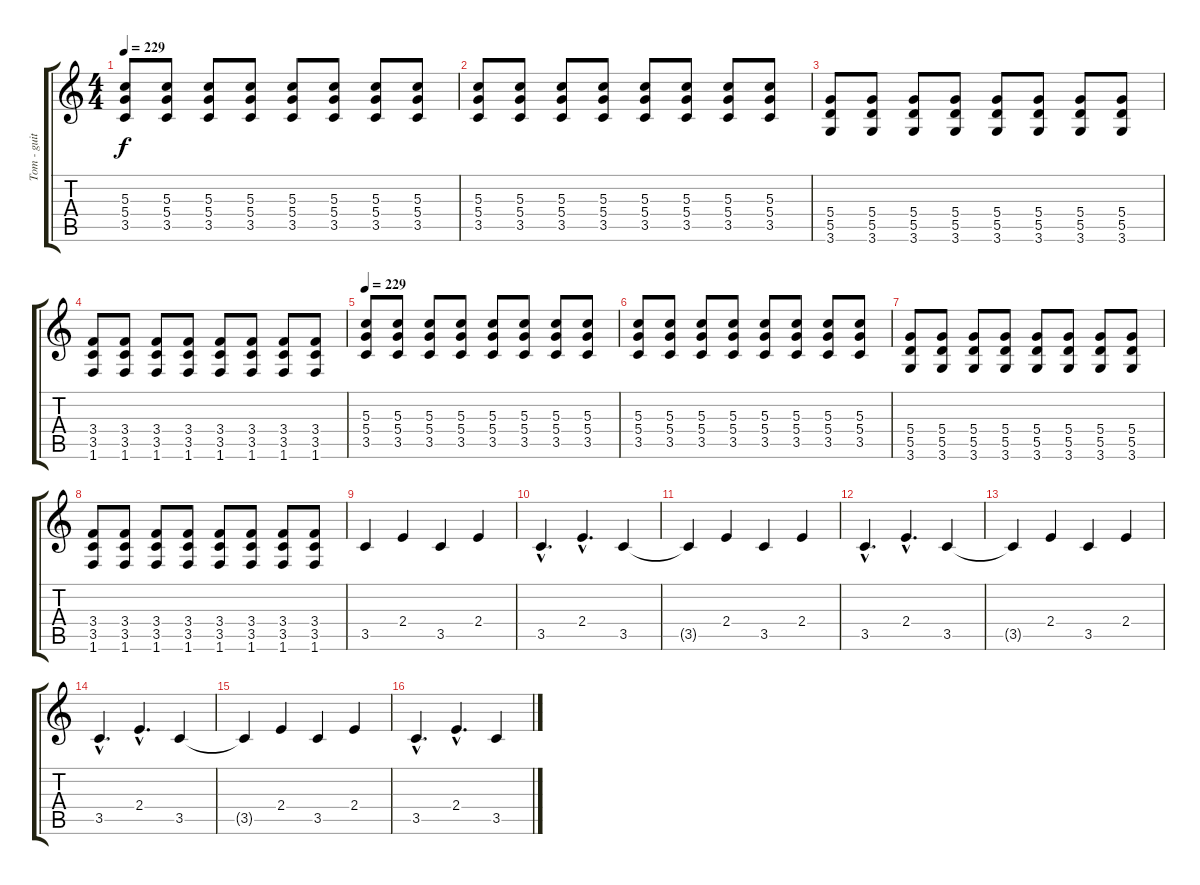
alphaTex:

\track ("Tom - guitar" "Tom - guit") {instrument distortionguitar}
\staff {score tabs}
\tuning (E4 B3 G3 D3 A2 E2) {hide}
\ts (4 4)
\tempo 229
\clef g2
\ks c
(5.3 5.4 3.5).8{dy f} (5.3 5.4 3.5).8 (5.3 5.4 3.5).8 (5.3 5.4 3.5).8 (5.3 5.4 3.5).8 (5.3 5.4 3.5).8 (5.3 5.4 3.5).8 (5.3 5.4 3.5).8 |
(5.3 5.4 3.5).8 (5.3 5.4 3.5).8 (5.3 5.4 3.5).8 (5.3 5.4 3.5).8 (5.3 5.4 3.5).8 (5.3 5.4 3.5).8 (5.3 5.4 3.5).8 (5.3 5.4 3.5).8 |
(5.4 5.5 3.6).8 (5.4 5.5 3.6).8 (5.4 5.5 3.6).8 (5.4 5.5 3.6).8 (5.4 5.5 3.6).8 (5.4 5.5 3.6).8 (5.4 5.5 3.6).8 (5.4 5.5 3.6).8 |
(3.4 3.5 1.6).8 (3.4 3.5 1.6).8 (3.4 3.5 1.6).8 (3.4 3.5 1.6).8 (3.4 3.5 1.6).8 (3.4 3.5 1.6).8 (3.4 3.5 1.6).8 (3.4 3.5 1.6).8 |
\tempo 229
(5.3 5.4 3.5).8 (5.3 5.4 3.5).8 (5.3 5.4 3.5).8 (5.3 5.4 3.5).8 (5.3 5.4 3.5).8 (5.3 5.4 3.5).8 (5.3 5.4 3.5).8 (5.3 5.4 3.5).8 |
(5.3 5.4 3.5).8 (5.3 5.4 3.5).8 (5.3 5.4 3.5).8 (5.3 5.4 3.5).8 (5.3 5.4 3.5).8 (5.3 5.4 3.5).8 (5.3 5.4 3.5).8 (5.3 5.4 3.5).8 |
(5.4 5.5 3.6).8 (5.4 5.5 3.6).8 (5.4 5.5 3.6).8 (5.4 5.5 3.6).8 (5.4 5.5 3.6).8 (5.4 5.5 3.6).8 (5.4 5.5 3.6).8 (5.4 5.5 3.6).8 |
(3.4 3.5 1.6).8 (3.4 3.5 1.6).8 (3.4 3.5 1.6).8 (3.4 3.5 1.6).8 (3.4 3.5 1.6).8 (3.4 3.5 1.6).8 (3.4 3.5 1.6).8 (3.4 3.5 1.6).8 |
3.5.4 2.4.4 3.5.4 2.4.4 |
3.5{hac}.4{d} 2.4{hac}.4{d} 3.5.4 |
3.5{t}.4 2.4.4 3.5.4 2.4.4 |
3.5{hac}.4{d} 2.4{hac}.4{d} 3.5.4 |
3.5{t}.4 2.4.4 3.5.4 2.4.4 |
3.5{hac}.4{d} 2.4{hac}.4{d} 3.5.4 |
3.5{t}.4 2.4.4 3.5.4 2.4.4 |
3.5{hac}.4{d} 2.4{hac}.4{d} 3.5.4
